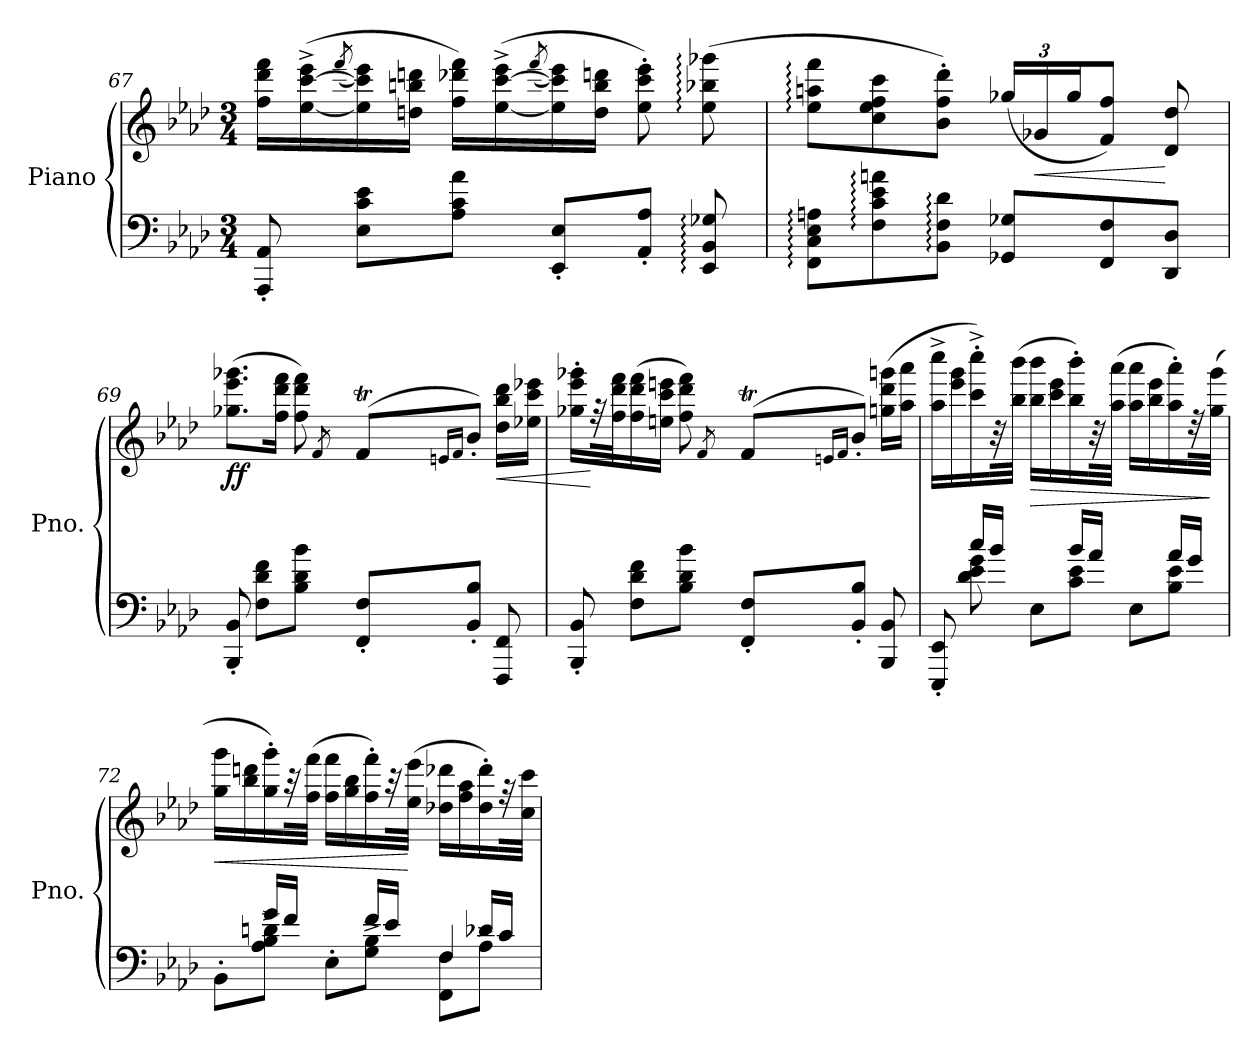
**kern	**kern	**dynam
*part1	*part1	*part1
*staff2	*staff1	*staff1/2
*I"Piano	*	*
*I'Pno.	*	*
*clefF4	*clefG2	*
*k[b-e-a-d-]	*k[b-e-a-d-]	*
*A-:	*A-:	*
*M3/4	*M3/4	*
=67	=67	=67
8AAA-/' 8AA-/'	16ff\ 16ddd-\ 16fff\LL	.
.	([16ee-\^ [16ccc\^ 16eee-\^	.
.	(8qfff/	.
8E-\ 8c\ 8e-\L	16ee-\] 16ccc\] 16eee-\)	.
.	16ddn\ 16bbn\ 16dddn\JJ	.
8A-\ 8c\ 8a-\J	16ff\ 16ddd-X\ 16fff\LL)	.
.	([16ee-\^ [16ccc\^ 16eee-\^	.
.	(8qfff/	.
8EE-/' 8E-/'L	16ee-\] 16ccc\] 16eee-\)	.
.	16dd\ 16bb\ 16dddn\JJ	.
8AA-/' 8A-/'J	8ee-\' 8ccc\' 8eee-\')	.
8EE-/: 8BB-/: 8G-X/:	(8ee-\: 8bb-X\: 8ggg-X\:	.
=68	=68	=68
8FF\: 8C\: 8E-\: 8An\:L	8ee-\: 8aan\: 8fff\:L	.
8F\: 8c\: 8e-\: 8an\:	8cc\ 8ee-\ 8ff\ 8ccc\	.
8BB-\: 8F\: 8d-\:J	8b-\' 8ff\' 8ddd-\'J)	.
*	*Xbrackettup	*
8GG-X/ 8G-X/L	(24gg-X/LL	.
!	!	!LO:HP:b
.	24g-X/	<
.	24gg-/J	.
8FF/ 8F/	8f/ 8ff/J)	.
8DD-/ 8D-/J	8d-/ 8dd-/	[
!!LO:PB:g=z
=69	=69	=69
*	*^	*
!	!	!	!LO:DY:b
8BBB-/' 8BB-/'	(8.gg-X\ 8.eee-\ 8.ggg-X\L	4.ryy	ff
8F\ 8d-\ 8f\L	.	.	.
.	16ff\ 16ddd-\ 16fff\Jk	.	.
8B-\ 8d-\ 8b-\J	8ff\ 8ddd-\ 8fff\)	.	.
.	8qf/	.	.
8FF/' 8F/'L	(8fT/L	32g-Xyy	.
.	.	32fyy	.
.	.	32g-yy	.
.	.	32fyy	.
.	16qen/LL	.	.
.	16qf/JJ	.	.
8BB-/' 8B-/'J	8b-'/J)	4ryy	.
!	!	!	!LO:HP:b
8FFF/ 8FF/	16dd-\ 16bb-\ 16ddd-\LL	.	<
.	16ee-X\ 16ccc\ 16eee-X\JJ	.	.
=70	=70	=70	=70
8BBB-/' 8BB-/'	16ryy	16gg-X\' 16eee-\' 16ggg-X\'LL	.
.	32rff	32ryy	[
.	32ryy	32ff\ 32ddd-\ 32fff\K	.
8F\ 8d-\ 8f\L	8ryy	(16ff\ 16ddd-\ 16fff\	.
.	.	16een\ 16ccc\ 16eeen\JJ	.
8B-\ 8d-\ 8b-\J	8ryy	8ff\ 8ddd-\ 8fff\)	.
.	8qf/	.	.
8FF/' 8F/'L	(8fT/L	32g-Xyy	.
.	.	32fyy	.
.	.	32g-yy	.
.	.	32fyy	.
.	16qen/LL	.	.
.	16qf/JJ	.	.
8BB-/' 8B-/'J	8b-'/J)	8ryy	.
8BBB-/ 8BB-/	8ryy	(16ggn\ 16ddd-\ 16gggn\LL	.
.	.	16aa-\ 16aaa-\JJ	.
=71	=71	=71	=71
*^	*	*	*
8EEE-/' 8EE-/'	8ryy	8.ryy	16aa-\^ 16cccc\^LL	.
.	.	.	16eee-\ 16ggg\	.
8d-\ 8e-\ 8g\	16cc/LL	.	16ccc\'^ 16cccc\'^)	.
.	16b-/JJ	32r	32ryy	.
.	.	32ryy	(32bb-\ 32bbb-\JJk	.
!	!	!	!	!LO:HP:b
8E-\L	8ryy	8.ryy	16bb-\ 16bbb-\LL	>
.	.	.	16ccc\ 16eee-\	.
8c\ 8e-\J	16b-/LL	.	16bb-\' 16bbb-\')	.
.	16a-/JJ	32r	32ryy	.
.	.	32ryy	(32aa-\ 32aaa-\JJk	.
8E-\L	8ryy	8.ryy	16aa-\ 16aaa-\LL	.
.	.	.	16bb-\ 16eee-\	.
8B-\ 8e-\J	16a-/LL	.	16aa-\' 16aaa-\')	.
.	16g/JJ	32rdd	32ryy	.
.	.	32ryy	(32gg\ 32ggg\JJk	]
!!LO:LB:g=z	!!
=72	=72	=72	=72	=72
*	*^	*	*	*
!	!	!	!	!	!LO:HP:b
8BB-'\L	8ryy	2ryy	8.ryy	16gg\ 16ggg\LL	<
.	.	.	.	16bb-\ 16dddn\	.
8A-\^ 8B-\^ 8dn\^J	16g/LL	.	.	16gg\' 16ggg\')	.
.	16f/JJ	.	32raa	32ryy	.
.	.	.	32ryy	(32ff\ 32fff\JJk	.
8E-'\L	8ryy	.	8.ryy	16ff\ 16fff\LL	.
.	.	.	.	16gg\ 16bb-\	.
8G\^ 8B-\^J	16f/LL	.	.	16ff\' 16fff\')	.
.	16e-/JJ	.	32raa	32ryy	.
.	.	.	32ryy	(32ee-\ 32eee-\JJk	[
8FF\ 8F\L	8ryy	4F/	8.ryy	16dd-X\ 16ddd-X\LL	.
.	.	.	.	16ff\ 16aa-\	.
8A-^\J	16d-X/LL	.	.	16dd-\' 16ddd-\')	.
.	16c/JJ	.	32rff	32ryy	.
.	.	.	32ryy	32cc\ 32ccc\JJk	.
*v	*v	*v	*	*	*
*	*v	*v	*
=	=	=
*-	*-	*-
